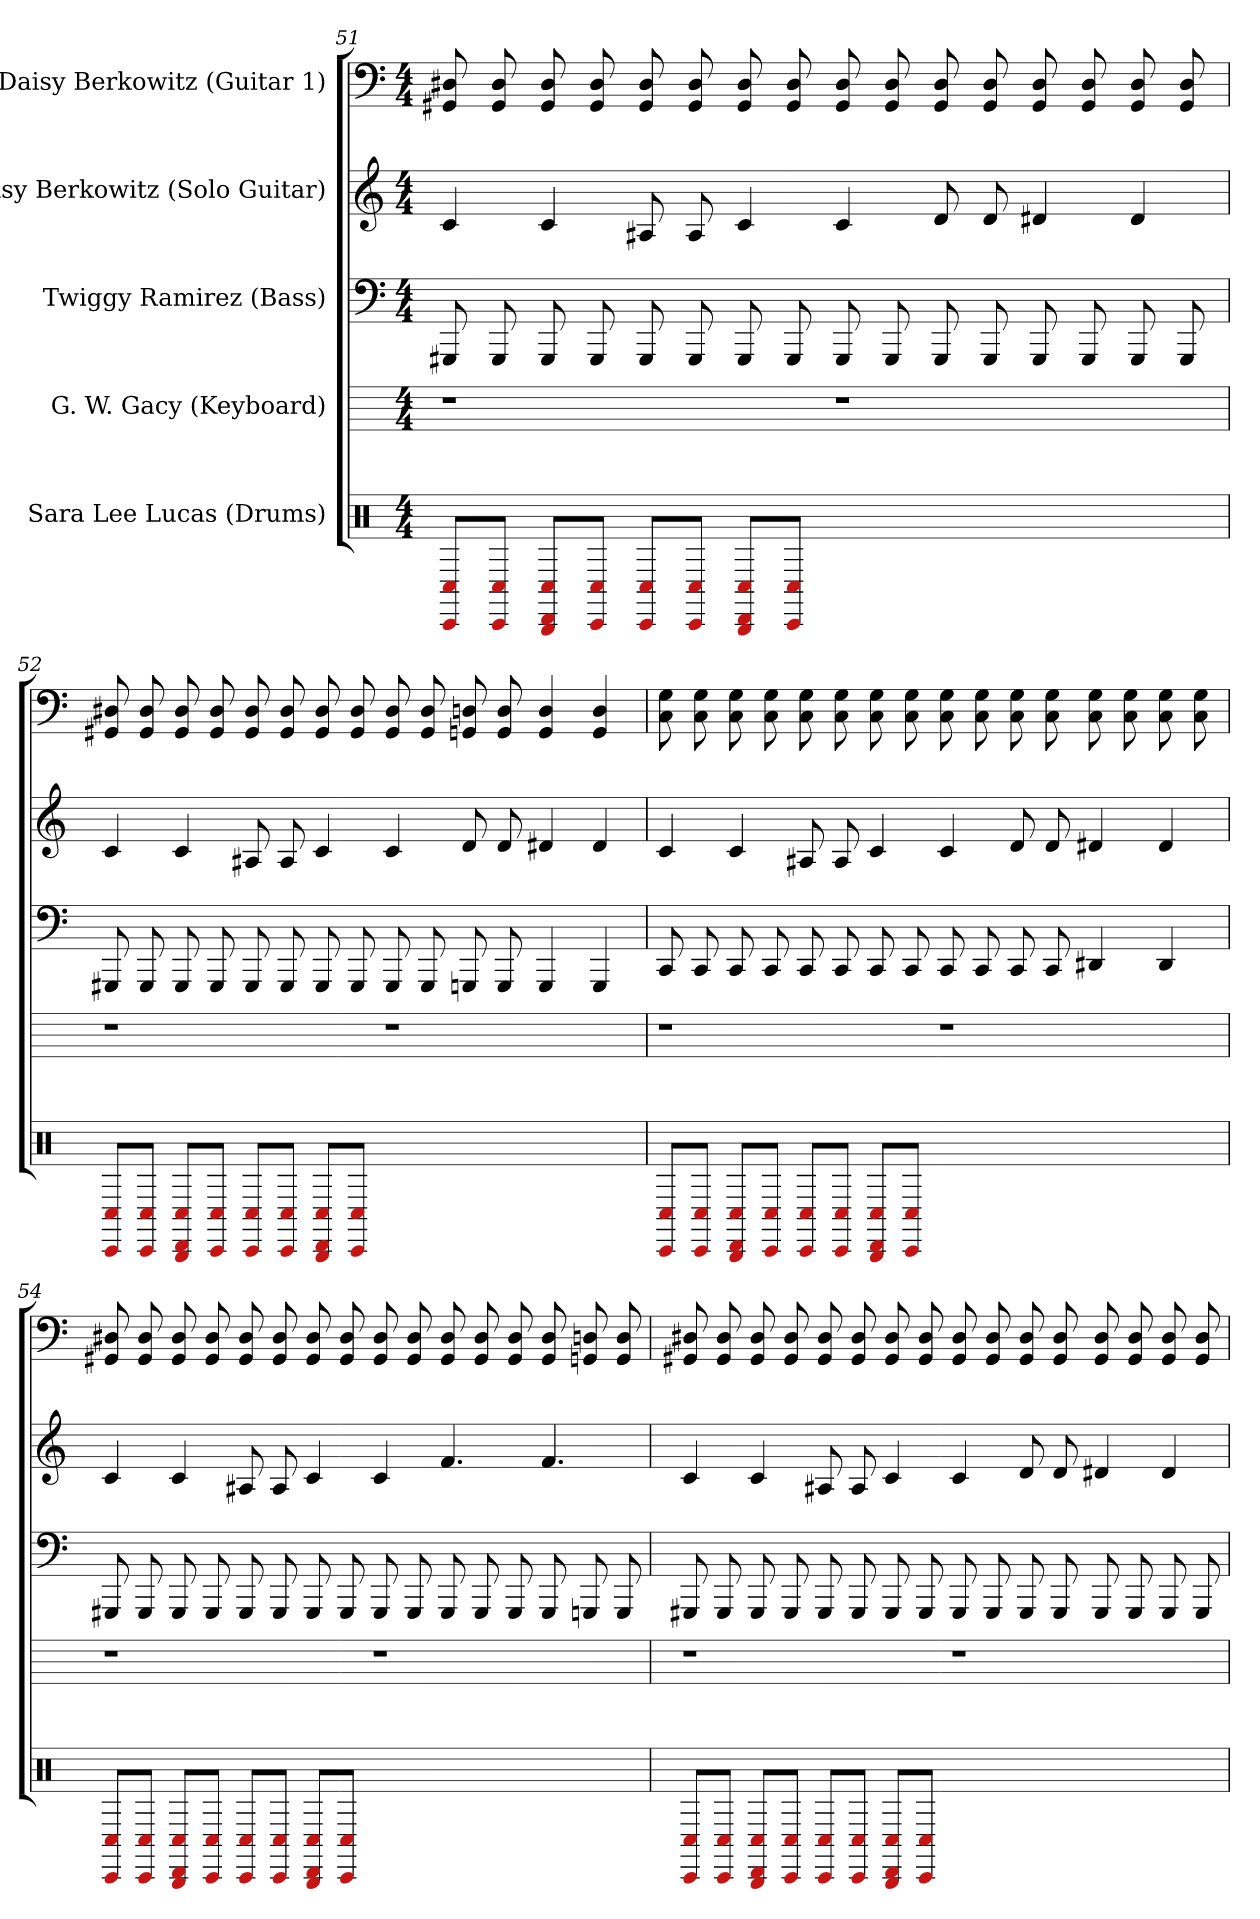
**kern	**kern	**kern	**kern	**kern
*part5	*part4	*part3	*part2	*part1
*staff5	*staff4	*staff3	*staff2	*staff1
*I"Sara Lee Lucas (Drums)	*I"G. W. Gacy (Keyboard)	*I"Twiggy Ramirez (Bass)	*I"Daisy Berkowitz (Solo Guitar)	*I"Daisy Berkowitz (Guitar 1)
*clefX	*	*	*	*
*k[]	*k[]	*k[]	*k[]	*k[]
*M4/4	*M4/4	*M4/4	*M4/4	*M4/4
=51	=51	=51	=51	=51
8C#/ 8CC/L	1r	8GGG#	4c	8D# 8GG#
8C#/ 8CC/J	.	8GGG#	.	8D# 8GG#
8C#/ 8DD/ 8BBB/L	.	8GGG#	4c	8D# 8GG#
8C#/ 8CC/J	.	8GGG#	.	8D# 8GG#
8C#/ 8CC/L	.	8GGG#	8A#	8D# 8GG#
8C#/ 8CC/J	.	8GGG#	8A#	8D# 8GG#
8C#/ 8DD/ 8BBB/L	.	8GGG#	4c	8D# 8GG#
8C#/ 8CC/J	.	8GGG#	.	8D# 8GG#
1ryy	1r	8GGG#	4c	8D# 8GG#
.	.	8GGG#	.	8D# 8GG#
.	.	8GGG#	8d	8D# 8GG#
.	.	8GGG#	8d	8D# 8GG#
.	.	8GGG#	4d#	8D# 8GG#
.	.	8GGG#	.	8D# 8GG#
.	.	8GGG#	4d#	8D# 8GG#
.	.	8GGG#	.	8D# 8GG#
=52	=52	=52	=52	=52
8C#/ 8CC/L	1r	8GGG#	4c	8D# 8GG#
8C#/ 8CC/J	.	8GGG#	.	8D# 8GG#
8C#/ 8DD/ 8BBB/L	.	8GGG#	4c	8D# 8GG#
8C#/ 8CC/J	.	8GGG#	.	8D# 8GG#
8C#/ 8CC/L	.	8GGG#	8A#	8D# 8GG#
8C#/ 8CC/J	.	8GGG#	8A#	8D# 8GG#
8C#/ 8DD/ 8BBB/L	.	8GGG#	4c	8D# 8GG#
8C#/ 8CC/J	.	8GGG#	.	8D# 8GG#
1ryy	1r	8GGG#	4c	8D# 8GG#
.	.	8GGG#	.	8D# 8GG#
.	.	8GGG	8d	8D 8GG
.	.	8GGG	8d	8D 8GG
.	.	4GGG	4d#	4D 4GG
.	.	4GGG	4d#	4D 4GG
=53	=53	=53	=53	=53
8C#/ 8CC/L	1r	8CC	4c	8G 8C
8C#/ 8CC/J	.	8CC	.	8G 8C
8C#/ 8DD/ 8BBB/L	.	8CC	4c	8G 8C
8C#/ 8CC/J	.	8CC	.	8G 8C
8C#/ 8CC/L	.	8CC	8A#	8G 8C
8C#/ 8CC/J	.	8CC	8A#	8G 8C
8C#/ 8DD/ 8BBB/L	.	8CC	4c	8G 8C
8C#/ 8CC/J	.	8CC	.	8G 8C
1ryy	1r	8CC	4c	8G 8C
.	.	8CC	.	8G 8C
.	.	8CC	8d	8G 8C
.	.	8CC	8d	8G 8C
.	.	4DD#	4d#	8G 8C
.	.	.	.	8G 8C
.	.	4DD#	4d#	8G 8C
.	.	.	.	8G 8C
=54	=54	=54	=54	=54
8C#/ 8CC/L	1r	8GGG#	4c	8D# 8GG#
8C#/ 8CC/J	.	8GGG#	.	8D# 8GG#
8C#/ 8DD/ 8BBB/L	.	8GGG#	4c	8D# 8GG#
8C#/ 8CC/J	.	8GGG#	.	8D# 8GG#
8C#/ 8CC/L	.	8GGG#	8A#	8D# 8GG#
8C#/ 8CC/J	.	8GGG#	8A#	8D# 8GG#
8C#/ 8DD/ 8BBB/L	.	8GGG#	4c	8D# 8GG#
8C#/ 8CC/J	.	8GGG#	.	8D# 8GG#
1ryy	1r	8GGG#	4c	8D# 8GG#
.	.	8GGG#	.	8D# 8GG#
.	.	8GGG#	4.f	8D# 8GG#
.	.	8GGG#	.	8D# 8GG#
.	.	8GGG#	.	8D# 8GG#
.	.	8GGG#	4.f	8D# 8GG#
.	.	8GGG	.	8D 8GG
.	.	8GGG	.	8D 8GG
=55	=55	=55	=55	=55
8C#/ 8CC/L	1r	8GGG#	4c	8D# 8GG#
8C#/ 8CC/J	.	8GGG#	.	8D# 8GG#
8C#/ 8DD/ 8BBB/L	.	8GGG#	4c	8D# 8GG#
8C#/ 8CC/J	.	8GGG#	.	8D# 8GG#
8C#/ 8CC/L	.	8GGG#	8A#	8D# 8GG#
8C#/ 8CC/J	.	8GGG#	8A#	8D# 8GG#
8C#/ 8DD/ 8BBB/L	.	8GGG#	4c	8D# 8GG#
8C#/ 8CC/J	.	8GGG#	.	8D# 8GG#
1ryy	1r	8GGG#	4c	8D# 8GG#
.	.	8GGG#	.	8D# 8GG#
.	.	8GGG#	8d	8D# 8GG#
.	.	8GGG#	8d	8D# 8GG#
.	.	8GGG#	4d#	8D# 8GG#
.	.	8GGG#	.	8D# 8GG#
.	.	8GGG#	4d#	8D# 8GG#
.	.	8GGG#	.	8D# 8GG#
=	=	=	=	=
*-	*-	*-	*-	*-
